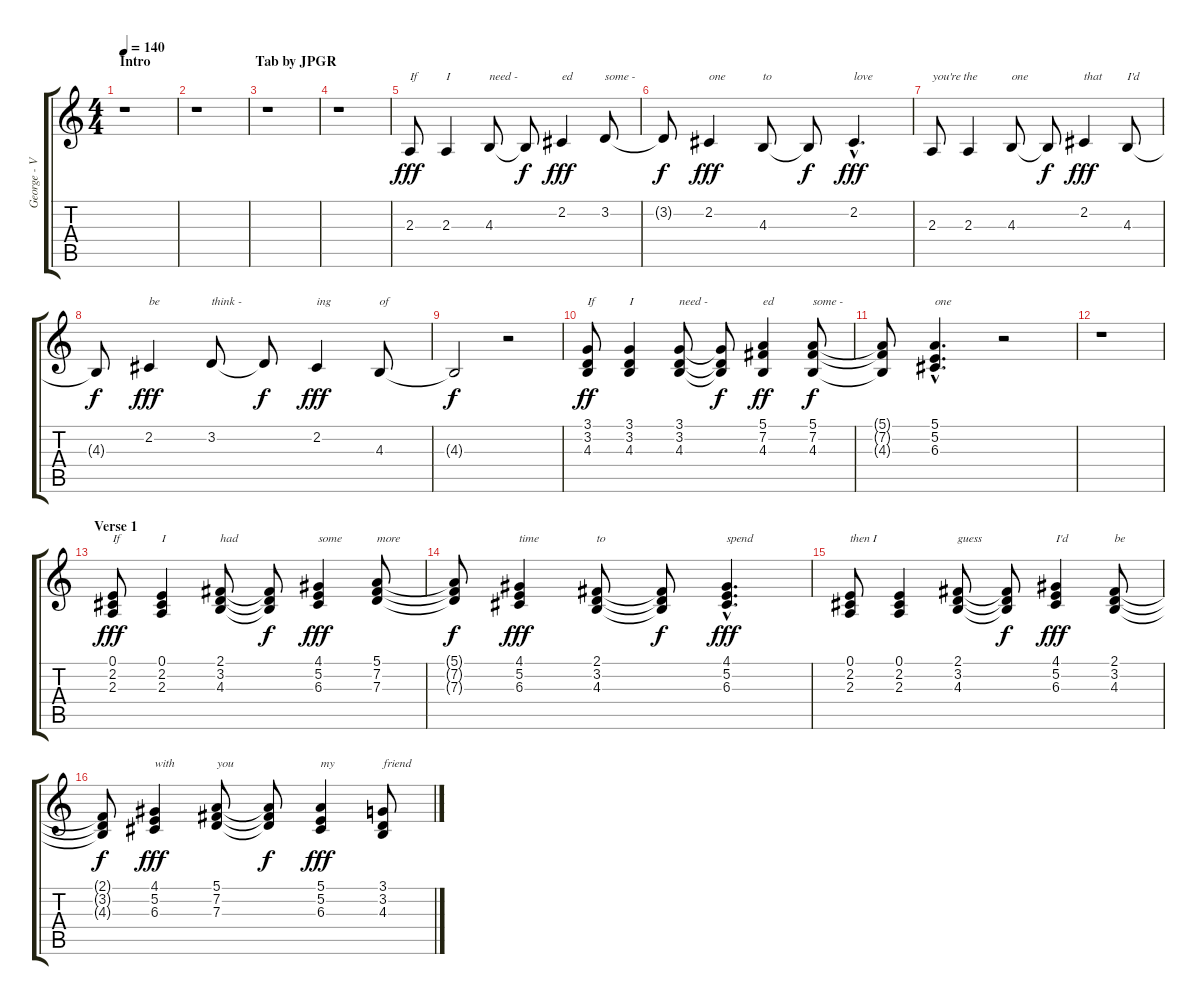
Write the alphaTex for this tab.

\track ("George - Vocals" "George - V") {instrument lead6voice}
\staff {score tabs}
\tuning (E4 B3 G3 D3 A2 E2) {hide}
\ts (4 4)
\section ("" "Intro                              Tab by JPGR")
\tempo 140
\clef g2
\ks c
r.1{dy fff instrument lead6voice} |
r.1 |
r.1 |
r.1 |
2.3.8{txt "If"} 2.3.4{txt "I"} 4.3.8{txt "need -"} 4.3{t}.8{dy f} 2.2.4{txt "ed" dy fff} 3.2.8{txt "some -"} |
3.2{t}.8{dy f} 2.2.4{txt "one" dy fff} 4.3.8{txt "to"} 4.3{t}.8{dy f} 2.2{hac}.4{d txt "love" dy fff} |
2.3.8{txt "you're the"} 2.3.4 4.3.8{txt "one"} 4.3{t}.8{dy f} 2.2.4{txt "that" dy fff} 4.3.8{txt "I'd"} |
4.3{t}.8{dy f} 2.2.4{txt "be" dy fff} 3.2.8{txt "think -"} 3.2{t}.8{dy f} 2.2.4{txt "ing" dy fff} 4.3.8{txt "of"} |
4.3{t}.2{dy f} r.2 |
(3.1 3.2 4.3).8{txt "If " dy ff} (3.1 3.2 4.3).4{txt "I"} (3.1 3.2 4.3).8{txt "need -"} (3.1{t} 3.2{t} 4.3{t}).8{dy f} (5.1 7.2 4.3).4{txt "ed" dy ff} (5.1 7.2 4.3).8{txt "some -" dy f} |
(5.1{t} 7.2{t} 4.3{t}).8 (5.1{hac} 5.2{hac} 6.3{hac}).4{d txt "one"} r.2 |
r.1 |
\section ("" "Verse 1")
(0.1 2.2 2.3).8{txt "If" dy fff} (0.1 2.2 2.3).4{txt "I"} (2.1 3.2 4.3).8{txt "had"} (2.1{t} 3.2{t} 4.3{t}).8{dy f} (4.1 5.2 6.3).4{txt "some" dy fff} (5.1 7.2 7.3).8{txt "more"} |
(5.1{t} 7.2{t} 7.3{t}).8{dy f} (4.1 5.2 6.3).4{txt "time" dy fff} (2.1 3.2 4.3).8{txt "to"} (2.1{t} 3.2{t} 4.3{t}).8{dy f} (4.1{hac} 5.2{hac} 6.3{hac}).4{d txt "spend" dy fff} |
(0.1 2.2 2.3).8{txt "then I"} (0.1 2.2 2.3).4 (2.1 3.2 4.3).8{txt "guess"} (2.1{t} 3.2{t} 4.3{t}).8{dy f} (4.1 5.2 6.3).4{txt "I'd" dy fff} (2.1 3.2 4.3).8{txt "be"} |
(2.1{t} 3.2{t} 4.3{t}).8{dy f} (4.1 5.2 6.3).4{txt "with" dy fff} (5.1 7.2 7.3).8{txt "you"} (5.1{t} 7.2{t} 7.3{t}).8{dy f} (5.1 5.2 6.3).4{txt "my" dy fff} (3.1 3.2 4.3).8{txt "friend"}
